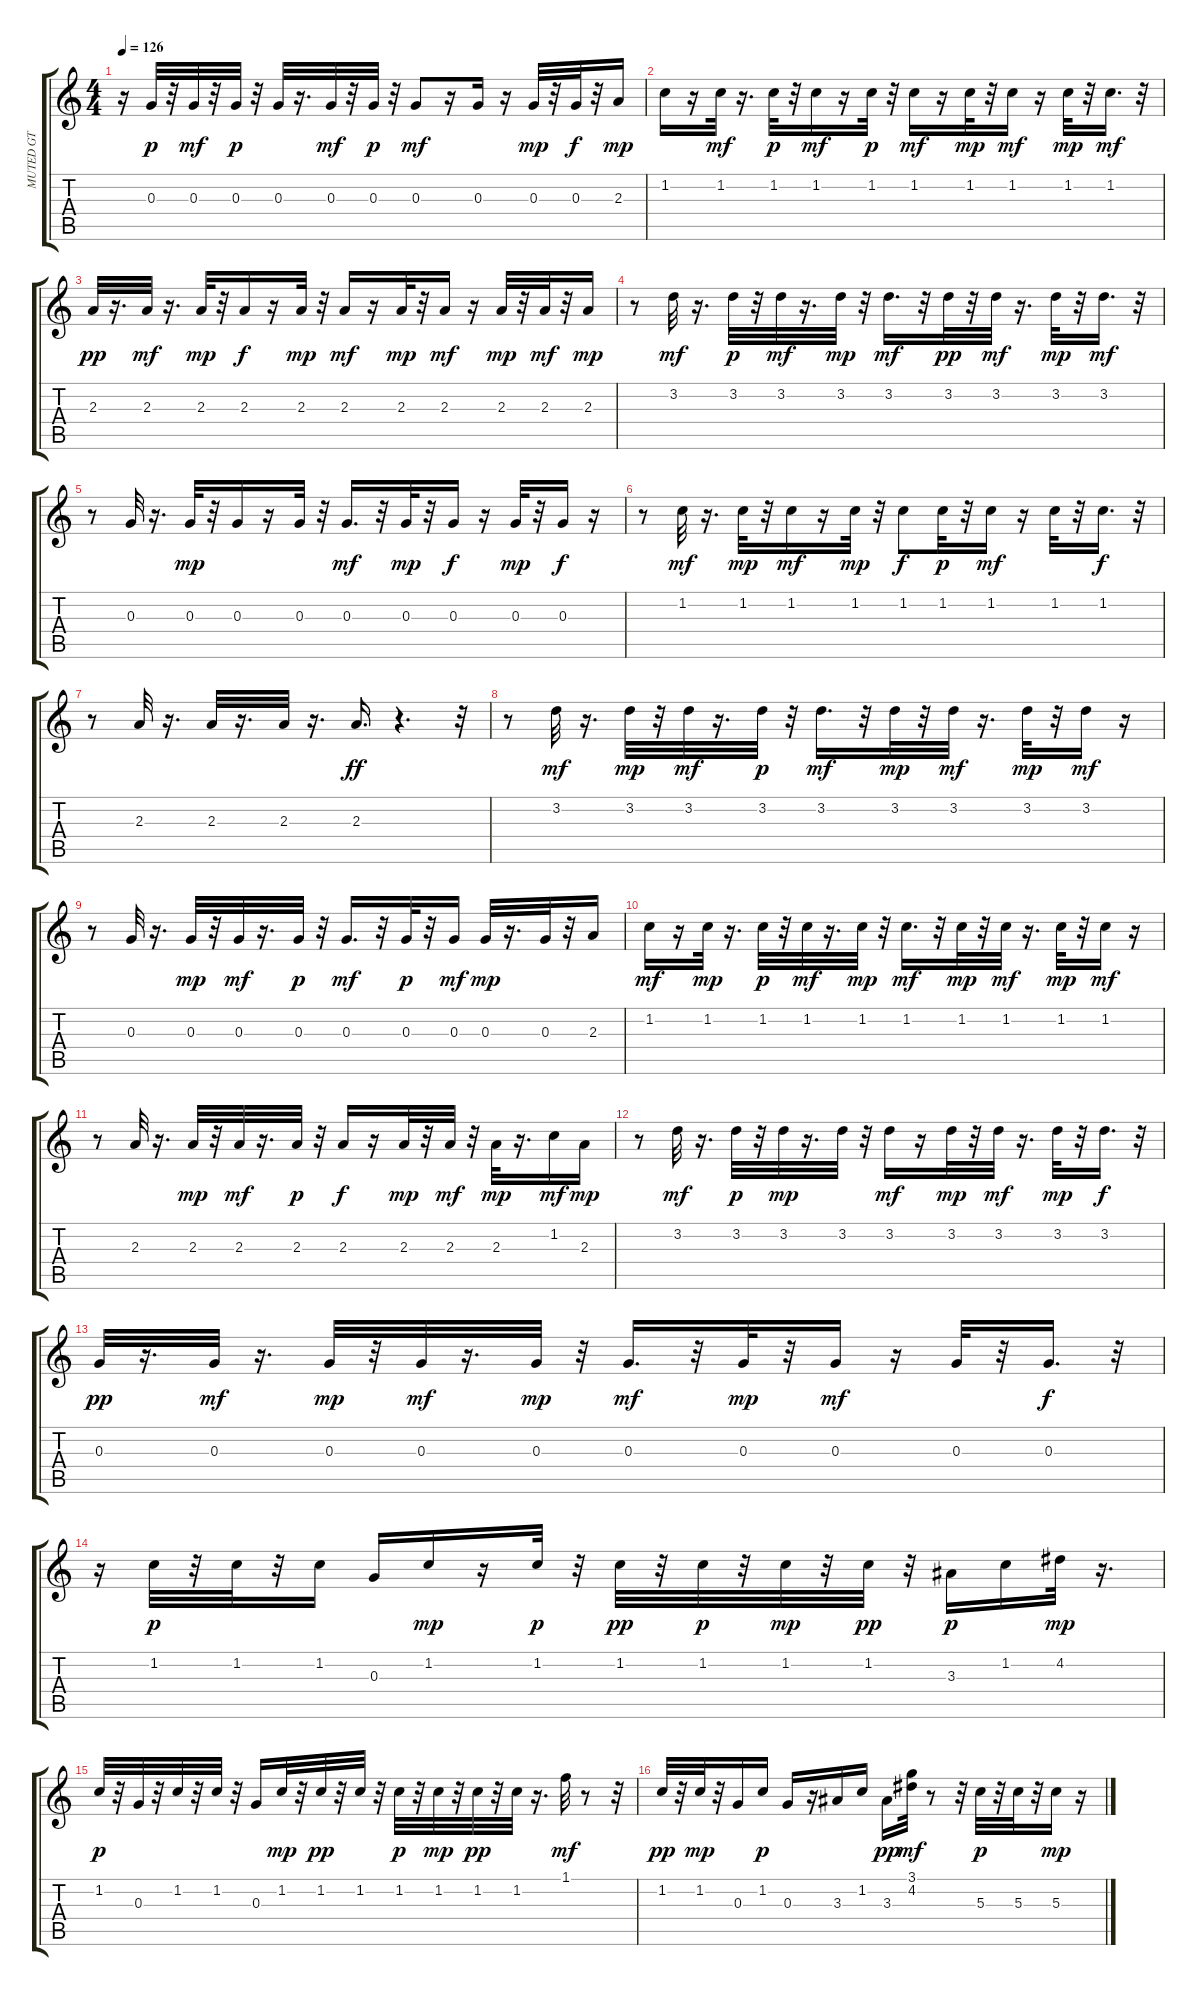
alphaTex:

\track ("MUTED GT" "MUTED GT") {instrument electricguitarmuted}
\staff {score tabs}
\tuning (E4 B3 G3 D3 A2 E2) {hide}
\ts (4 4)
\tempo 126
\clef g2
\ks c
r.16{dy mp} 0.3.32{dy p} r.32 0.3.32{dy mf} r.32 0.3.32{dy p} r.32 0.3.32 r.16{d} 0.3.32{dy mf} r.32 0.3.32{dy p} r.32 0.3.8{dy mf} r.16 0.3.16 r.16 0.3.32{dy mp} r.32 0.3.32{dy f} r.32 2.3.16{dy mp} |
1.2.16 r.16 1.2.32{dy mf} r.16{d} 1.2.32{dy p} r.32 1.2.16{dy mf} r.16 1.2.32{dy p} r.32 1.2.16{dy mf} r.16 1.2.32{dy mp} r.32 1.2.16{dy mf} r.16 1.2.32{dy mp} r.32 1.2.16{d dy mf} r.32 |
2.3.32{dy pp} r.16{d} 2.3.32{dy mf} r.16{d} 2.3.32{dy mp} r.32 2.3.16{dy f} r.16 2.3.32{dy mp} r.32 2.3.16{dy mf} r.16 2.3.32{dy mp} r.32 2.3.16{dy mf} r.16 2.3.32{dy mp} r.32 2.3.32{dy mf} r.32 2.3.16{dy mp} |
r.8 3.2.32{dy mf} r.16{d} 3.2.32{dy p} r.32 3.2.32{dy mf} r.16{d} 3.2.32{dy mp} r.32 3.2.16{d dy mf} r.32 3.2.32{dy pp} r.32 3.2.32{dy mf} r.16{d} 3.2.32{dy mp} r.32 3.2.16{d dy mf} r.32 |
r.8 0.3.32 r.16{d} 0.3.32{dy mp} r.32 0.3.16 r.16 0.3.32 r.32 0.3.16{d dy mf} r.32 0.3.32{dy mp} r.32 0.3.16{dy f} r.16 0.3.32{dy mp} r.32 0.3.16{dy f} r.16 |
r.8 1.2.32{dy mf} r.16{d} 1.2.32{dy mp} r.32 1.2.16{dy mf} r.16 1.2.32{dy mp} r.32 1.2.8{dy f} 1.2.32{dy p} r.32 1.2.16{dy mf} r.16 1.2.32 r.32 1.2.16{d dy f} r.32 |
r.8 2.3.32 r.16{d} 2.3.32 r.16{d} 2.3.32 r.16{d} 2.3.16{d dy ff} r.4{d} r.32 |
r.8 3.2.32{dy mf} r.16{d} 3.2.32{dy mp} r.32 3.2.32{dy mf} r.16{d} 3.2.32{dy p} r.32 3.2.16{d dy mf} r.32 3.2.32{dy mp} r.32 3.2.32{dy mf} r.16{d} 3.2.32{dy mp} r.32 3.2.16{dy mf} r.16 |
r.8 0.3.32 r.16{d} 0.3.32{dy mp} r.32 0.3.32{dy mf} r.16{d} 0.3.32{dy p} r.32 0.3.16{d dy mf} r.32 0.3.32{dy p} r.32 0.3.16{dy mf} 0.3.32{dy mp} r.16{d} 0.3.32 r.32 2.3.16 |
1.2.16{dy mf} r.16 1.2.32{dy mp} r.16{d} 1.2.32{dy p} r.32 1.2.32{dy mf} r.16{d} 1.2.32{dy mp} r.32 1.2.16{d dy mf} r.32 1.2.32{dy mp} r.32 1.2.32{dy mf} r.16{d} 1.2.32{dy mp} r.32 1.2.16{dy mf} r.16 |
r.8 2.3.32 r.16{d} 2.3.32{dy mp} r.32 2.3.32{dy mf} r.16{d} 2.3.32{dy p} r.32 2.3.16{dy f} r.16 2.3.32{dy mp} r.32 2.3.32{dy mf} r.32 2.3.32{dy mp} r.16{d} 1.2.16{dy mf} 2.3.16{dy mp} |
r.8 3.2.32{dy mf} r.16{d} 3.2.32{dy p} r.32 3.2.32{dy mp} r.16{d} 3.2.32 r.32 3.2.16{dy mf} r.16 3.2.32{dy mp} r.32 3.2.32{dy mf} r.16{d} 3.2.32{dy mp} r.32 3.2.16{d dy f} r.32 |
0.3.32{dy pp} r.16{d} 0.3.32{dy mf} r.16{d} 0.3.32{dy mp} r.32 0.3.32{dy mf} r.16{d} 0.3.32{dy mp} r.32 0.3.16{d dy mf} r.32 0.3.32{dy mp} r.32 0.3.16{dy mf} r.16 0.3.32 r.32 0.3.16{d dy f} r.32 |
r.16 1.2.32{dy p} r.32 1.2.32 r.32 1.2.16 0.3.16 1.2.16{dy mp} r.16 1.2.32{dy p} r.32 1.2.32{dy pp} r.32 1.2.32{dy p} r.32 1.2.32{dy mp} r.32 1.2.32{dy pp} r.32 3.3.16{dy p} 1.2.16 4.2.32{dy mp} r.16{d} |
1.2.32{dy p} r.32 0.3.32 r.32 1.2.32 r.32 1.2.32 r.32 0.3.16 1.2.32{dy mp} r.32 1.2.32{dy pp} r.32 1.2.32 r.32 1.2.32{dy p} r.32 1.2.32{dy mp} r.32 1.2.32{dy pp} r.32 1.2.32 r.16{d} 1.1.32{dy mf} r.8 r.32 |
1.2.32{dy pp} r.32 1.2.32{dy mp} r.32 0.3.16 1.2.16{dy p} 0.3.16 r.16 3.3.16 1.2.16 3.3.16{dy pp} (3.1 4.2).32{dy mf} r.8 r.32 5.3.32{dy p} r.32 5.3.32 r.32 5.3.16{dy mp} r.16
